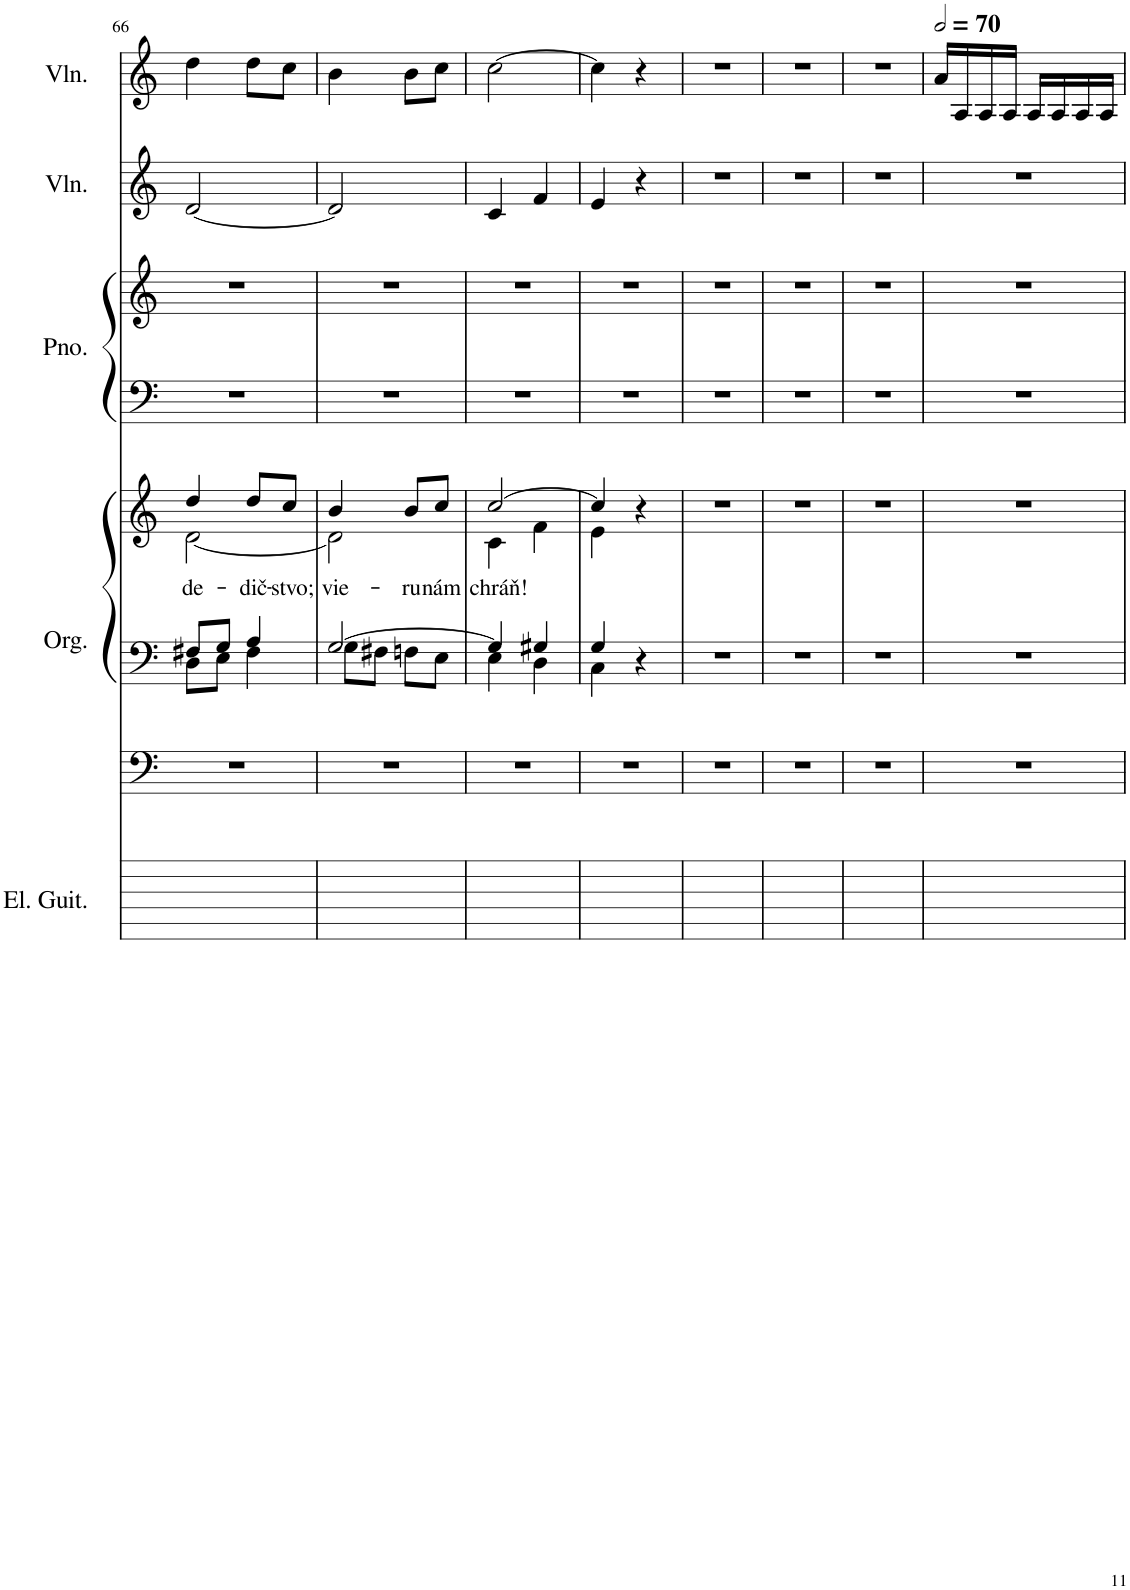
**kern	**kern	**kern	**kern	**text	**kern	**kern	**kern	**kern
*part5	*part4	*part4	*part4	*part4	*part3	*part3	*part2	*part1
*staff8	*staff7	*staff6	*staff5	*staff5	*staff4	*staff3	*staff2	*staff1
*I"Electric Guitar	*I"Organ	*	*	*	*I"Piano	*	*I"Violin	*I"Violin
*I'El. Guit.	*I'Org.	*	*	*	*I'Pno.	*	*I'Vln.	*I'Vln.
!!LO:PB:g=z
*	*clefF4	*clefF4	*clefG2	*	*clefF4	*clefG2	*clefG2	*clefG2
*k[]	*k[]	*k[]	*k[]	*	*k[]	*k[]	*k[]	*k[]
*M2/4	*M2/4	*M2/4	*M2/4	*	*M2/4	*M2/4	*M2/4	*M2/4
=66	=66	=66	=66	=66	=66	=66	=66	=66
*	*	*^	*	*	*	*	*	*
!	!	!	!	!	!LO:LY:b	!	!	!	!
*	*	*	*	*^	*	*	*	*	*
2r	2r	8F#X/L	8D\L	4dd/	[2d\	de-	2r	2r	[2d/	4dd\
.	.	8G/J	8E\J	.	.	.	.	.	.	.
!	!	!	!	!	!	!LO:LY:b	!	!	!	!
.	.	4A/	4F#\	8dd/L	.	-dič-	.	.	.	8dd\L
!	!	!	!	!	!	!LO:LY:b	!	!	!	!
.	.	.	.	8cc/J	.	-stvo;	.	.	.	8cc\J
=67	=67	=67	=67	=67	=67	=67	=67	=67	=67	=67
!	!	!	!	!	!	!LO:LY:b	!	!	!	!
2r	2r	[2G/	8G\L	4b/	2d\]	vie-	2r	2r	2d/]	4b\
.	.	.	8F#X\J	.	.	.	.	.	.	.
!	!	!	!	!	!	!LO:LY:b	!	!	!	!
.	.	.	8Fn\L	8b/L	.	-ru	.	.	.	8b\L
!	!	!	!	!	!	!LO:LY:b	!	!	!	!
.	.	.	8E\J	8cc/J	.	nám	.	.	.	8cc\J
=68	=68	=68	=68	=68	=68	=68	=68	=68	=68	=68
!	!	!	!	!	!	!LO:LY:b	!	!	!	!
2r	2r	4G/]	4E\	[2cc/	4c\	chráň!	2r	2r	4c/	[2cc\
.	.	4G#X/	4D\	.	4f\	.	.	.	4f/	.
=69	=69	=69	=69	=69	=69	=69	=69	=69	=69	=69
2r	2r	4G/	4C\	4cc/]	4e\	.	2r	2r	4e/	4cc\]
.	.	4r	4ryy	4r	4ryy	.	.	.	4r	4r
*	*	*v	*v	*	*	*	*	*	*	*
*	*	*	*v	*v	*	*	*	*	*
=70	=70	=70	=70	=70	=70	=70	=70	=70
2r	2r	2r	2r	.	2r	2r	2r	2r
=71	=71	=71	=71	=71	=71	=71	=71	=71
2r	2r	2r	2r	.	2r	2r	2r	2r
=72	=72	=72	=72	=72	=72	=72	=72	=72
2r	2r	2r	2r	.	2r	2r	2r	2r
=73	=73	=73	=73	=73	=73	=73	=73	=73
*	*	*	*	*	*	*	*	*MM140
2r	2r	2r	2r	.	2r	2r	2r	16a/LL
.	.	.	.	.	.	.	.	16A/
.	.	.	.	.	.	.	.	16A/
.	.	.	.	.	.	.	.	16A/JJ
.	.	.	.	.	.	.	.	16A/LL
.	.	.	.	.	.	.	.	16A/
.	.	.	.	.	.	.	.	16A/
.	.	.	.	.	.	.	.	16A/JJ
=	=	=	=	=	=	=	=	=
*-	*-	*-	*-	*-	*-	*-	*-	*-
